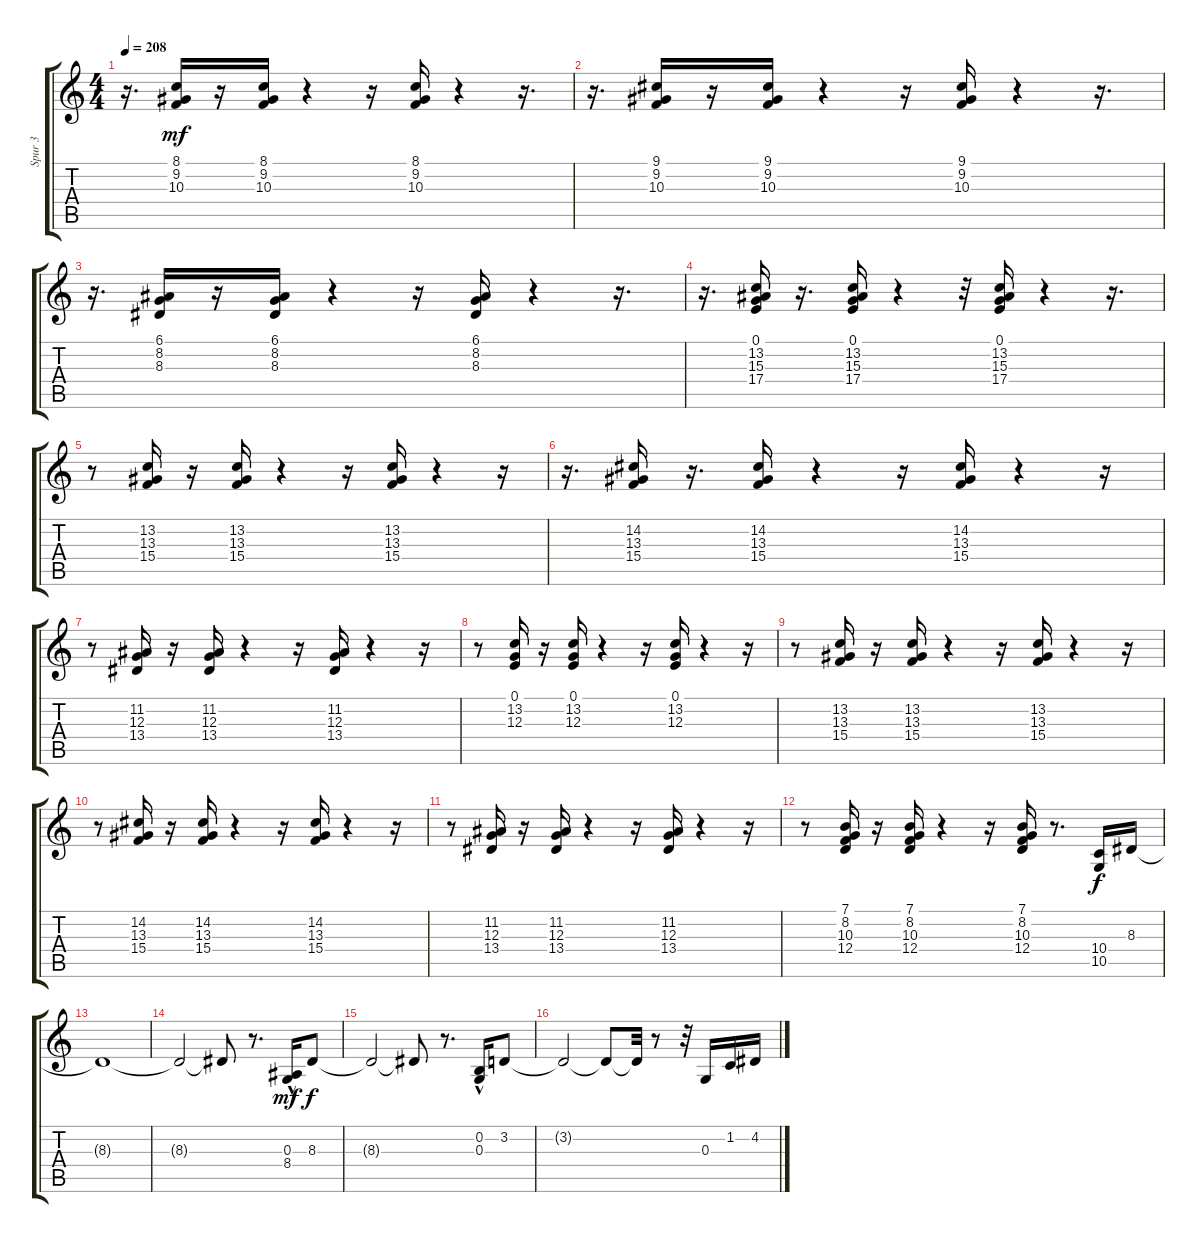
\track ("Spur 3" "Spur 3") {instrument acousticgrandpiano}
\staff {score tabs}
\tuning (E4 B3 G3 D3 A2 E2) {hide}
\ts (4 4)
\tempo 208
\clef g2
\ks c
r.16{d dy mf} (8.1 9.2 10.3).16 r.16 (8.1 9.2 10.3).16 r.4 r.16 (8.1 9.2 10.3).16 r.4 r.16{d} |
r.16{d} (9.1 9.2 10.3).16 r.16 (9.1 9.2 10.3).16 r.4 r.16 (9.1 9.2 10.3).16 r.4 r.16{d} |
r.16{d} (6.1 8.2 8.3).16 r.16 (6.1 8.2 8.3).16 r.4 r.16 (6.1 8.2 8.3).16 r.4 r.16{d} |
r.16{d} (0.1 13.2 15.3 17.4).16 r.16{d} (0.1 13.2 15.3 17.4).16 r.4 r.32 (0.1 13.2 15.3 17.4).16 r.4 r.16{d} |
r.8 (13.2 13.3 15.4).16 r.16 (13.2 13.3 15.4).16 r.4 r.16 (13.2 13.3 15.4).16 r.4 r.16 |
r.16{d} (14.2 13.3 15.4).16 r.16{d} (14.2 13.3 15.4).16 r.4 r.16 (14.2 13.3 15.4).16 r.4 r.16 |
r.8 (11.2 12.3 13.4).16 r.16 (11.2 12.3 13.4).16 r.4 r.16 (11.2 12.3 13.4).16 r.4 r.16 |
r.8 (0.1 13.2 12.3).16 r.16 (0.1 13.2 12.3).16 r.4 r.16 (0.1 13.2 12.3).16 r.4 r.16 |
r.8 (13.2 13.3 15.4).16 r.16 (13.2 13.3 15.4).16 r.4 r.16 (13.2 13.3 15.4).16 r.4 r.16 |
r.8 (14.2 13.3 15.4).16 r.16 (14.2 13.3 15.4).16 r.4 r.16 (14.2 13.3 15.4).16 r.4 r.16 |
r.8 (11.2 12.3 13.4).16 r.16 (11.2 12.3 13.4).16 r.4 r.16 (11.2 12.3 13.4).16 r.4 r.16 |
r.8 (7.1 8.2 10.3 12.4).16 r.16 (7.1 8.2 10.3 12.4).16 r.4 r.16 (7.1 8.2 10.3 12.4).16 r.8{d} (10.4 10.5).16{dy f instrument electricguitarclean} 8.3.16 |
8.3{t}.1 |
8.3{t}.2 8.3{t}.8 r.8{d} (0.3{hac} 8.4{hac}).16{dy mf} 8.3.8{dy f} |
8.3{t}.2 8.3{t}.8 r.8{d} (0.2{hac} 0.3{hac}).16 3.2.8 |
3.2{t}.2 3.2{t}.8 3.2{t}.32 r.8 r.32 0.3.16 1.2.16 4.2.16
